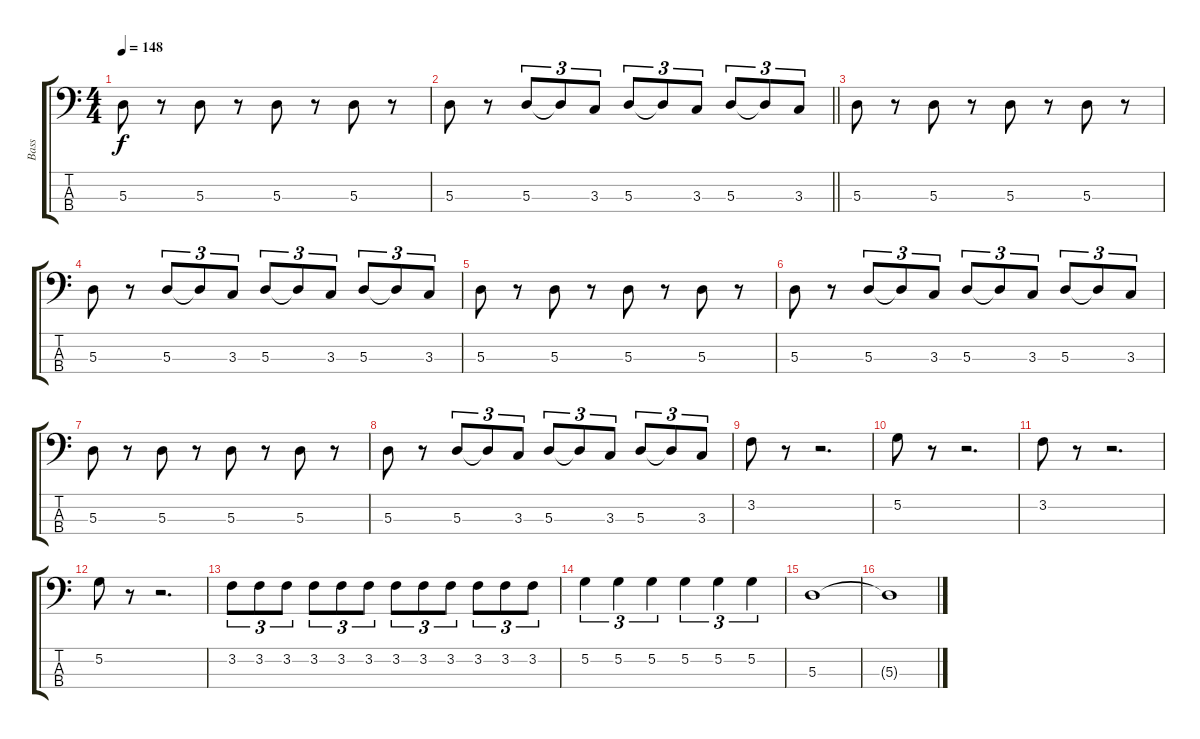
\track ("Bass" "Bass") {instrument electricbassfinger}
\staff {score tabs}
\tuning (G2 D2 A1 E1) {hide}
\ts (4 4)
\tempo 148
\clef f4
\ks c
5.3.8{dy f} r.8 5.3.8 r.8 5.3.8 r.8 5.3.8 r.8 |
\barLineRight lightlight
5.3.8 r.8 5.3.8{tu (3 2)} 5.3{t}.8{tu (3 2)} 3.3.8{tu (3 2)} 5.3.8{tu (3 2)} 5.3{t}.8{tu (3 2)} 3.3.8{tu (3 2)} 5.3.8{tu (3 2)} 5.3{t}.8{tu (3 2)} 3.3.8{tu (3 2)} |
5.3.8 r.8 5.3.8 r.8 5.3.8 r.8 5.3.8 r.8 |
5.3.8 r.8 5.3.8{tu (3 2)} 5.3{t}.8{tu (3 2)} 3.3.8{tu (3 2)} 5.3.8{tu (3 2)} 5.3{t}.8{tu (3 2)} 3.3.8{tu (3 2)} 5.3.8{tu (3 2)} 5.3{t}.8{tu (3 2)} 3.3.8{tu (3 2)} |
5.3.8 r.8 5.3.8 r.8 5.3.8 r.8 5.3.8 r.8 |
5.3.8 r.8 5.3.8{tu (3 2)} 5.3{t}.8{tu (3 2)} 3.3.8{tu (3 2)} 5.3.8{tu (3 2)} 5.3{t}.8{tu (3 2)} 3.3.8{tu (3 2)} 5.3.8{tu (3 2)} 5.3{t}.8{tu (3 2)} 3.3.8{tu (3 2)} |
5.3.8 r.8 5.3.8 r.8 5.3.8 r.8 5.3.8 r.8 |
5.3.8 r.8 5.3.8{tu (3 2)} 5.3{t}.8{tu (3 2)} 3.3.8{tu (3 2)} 5.3.8{tu (3 2)} 5.3{t}.8{tu (3 2)} 3.3.8{tu (3 2)} 5.3.8{tu (3 2)} 5.3{t}.8{tu (3 2)} 3.3.8{tu (3 2)} |
3.2.8 r.8 r.2{d} |
5.2.8 r.8 r.2{d} |
3.2.8 r.8 r.2{d} |
5.2.8 r.8 r.2{d} |
3.2.8{tu (3 2)} 3.2.8{tu (3 2)} 3.2.8{tu (3 2)} 3.2.8{tu (3 2)} 3.2.8{tu (3 2)} 3.2.8{tu (3 2)} 3.2.8{tu (3 2)} 3.2.8{tu (3 2)} 3.2.8{tu (3 2)} 3.2.8{tu (3 2)} 3.2.8{tu (3 2)} 3.2.8{tu (3 2)} |
5.2.4{tu (3 2)} 5.2.4{tu (3 2)} 5.2.4{tu (3 2)} 5.2.4{tu (3 2)} 5.2.4{tu (3 2)} 5.2.4{tu (3 2)} |
5.3.1 |
5.3{t}.1
